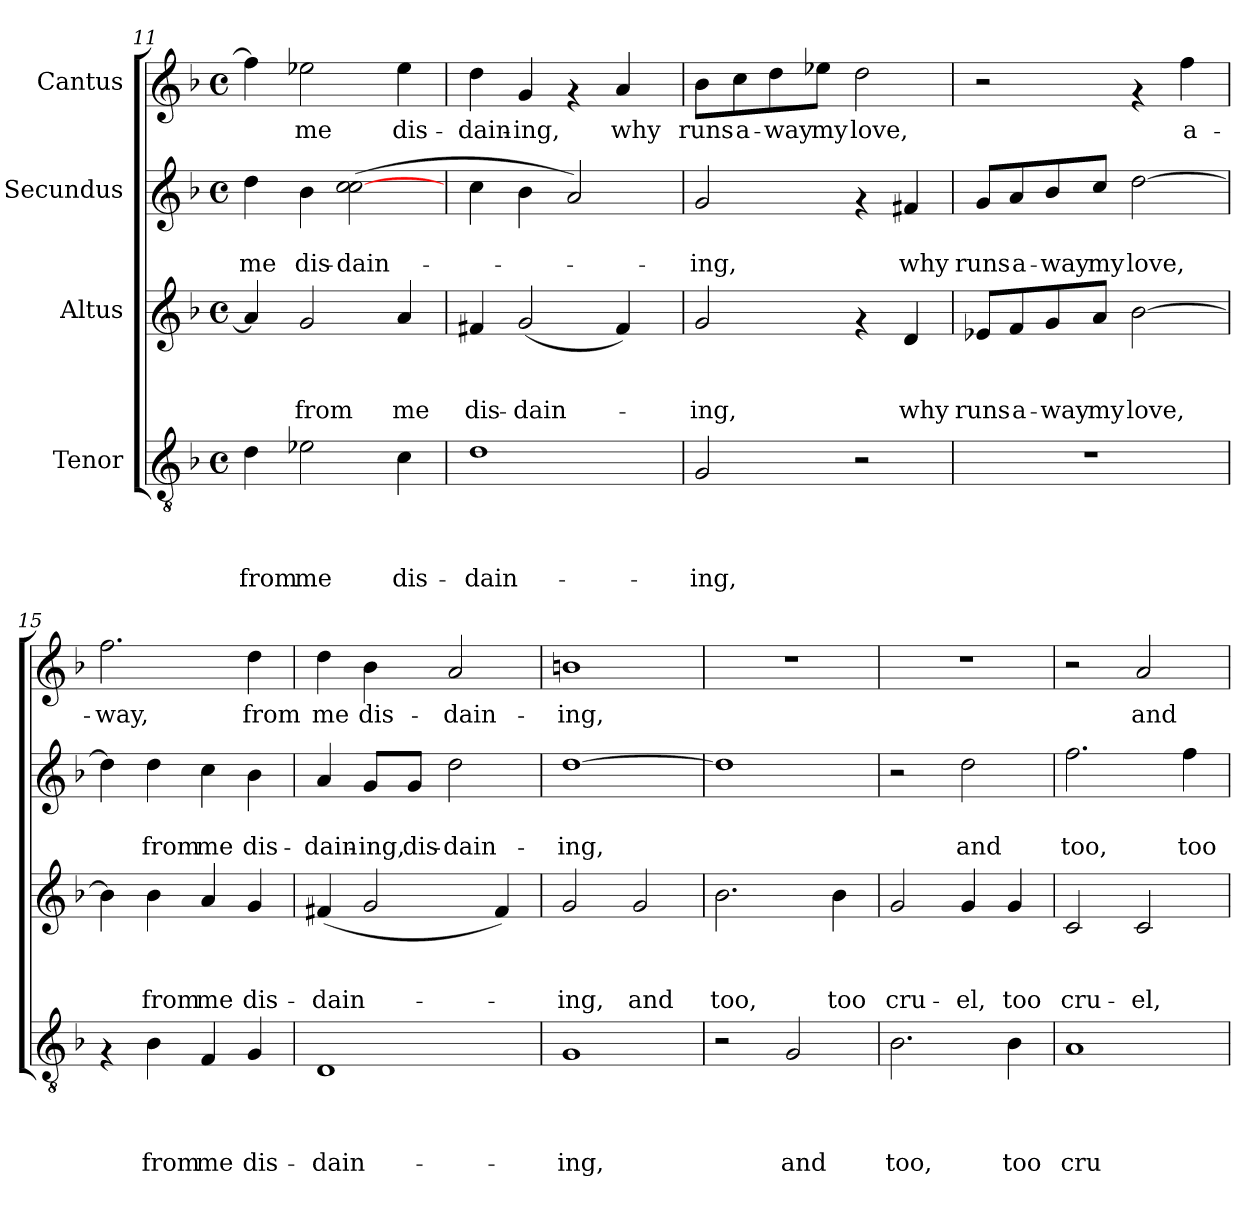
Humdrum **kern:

**kern	**text	**text	**text	**text	**kern	**text	**text	**text	**kern	**text	**text	**kern	**text
*part4	*part4	*part4	*part4	*part4	*part3	*part3	*part3	*part3	*part2	*part2	*part2	*part1	*part1
*staff4	*staff4	*staff4	*staff4	*staff4	*staff3	*staff3	*staff3	*staff3	*staff2	*staff2	*staff2	*staff1	*staff1
*I"Tenor	*	*	*	*	*I"Altus	*	*	*	*I"Secundus	*	*	*I"Cantus	*
*clefGv2	*	*	*	*	*clefG2	*	*	*	*clefG2	*	*	*clefG2	*
*k[b-]	*	*	*	*	*k[b-]	*	*	*	*k[b-]	*	*	*k[b-]	*
*F:	*	*	*	*	*F:	*	*	*	*F:	*	*	*F:	*
*M4/4	*	*	*	*	*M4/4	*	*	*	*M4/4	*	*	*M4/4	*
*met(c)	*	*	*	*	*met(c)	*	*	*	*met(c)	*	*	*met(c)	*
=11	=11	=11	=11	=11	=11	=11	=11	=11	=11	=11	=11	=11	=11
!	!	!	!	!LO:LY:b	!	!	!	!	!	!	!LO:LY:b	!	!
4d\	.	.	.	from	4a/]	.	.	.	4dd\	.	me	4ff\]	.
!	!	!	!	!LO:LY:b	!	!	!	!LO:LY:b	!	!	!LO:LY:b	!	!LO:LY:b
2e-X\	.	.	.	me	2g/	.	.	from	4b-\	.	dis-	2ee-X\	me
!	!	!	!	!	!	!	!	!	!	!	!LO:LY:b	!	!
.	.	.	.	.	.	.	.	.	(>2cc\ [>2cc\	.	-dain-	.	.
!	!	!	!	!LO:LY:b	!	!	!	!LO:LY:b	!	!	!	!	!LO:LY:b
4c\	.	.	.	dis-	4a/	.	.	me	.	.	.	4ee-\	dis-
!!LO:PB:g=z
=12	=12	=12	=12	=12	=12	=12	=12	=12	=12	=12	=12	=12	=12
!	!	!	!	!LO:LY:b	!	!	!	!LO:LY:b	!	!	!	!	!LO:LY:b
1d	.	.	.	-dain-	4f#X/	.	.	dis-	4cc\	.	.	4dd\	-dain-
!	!	!	!	!	!	!	!	!LO:LY:b	!	!	!	!	!LO:LY:b
.	.	.	.	.	(<2g/	.	.	-dain-	4b-\	.	.	4g/	-ing,
.	.	.	.	.	.	.	.	.	2a/)	.	.	4rf	.
!	!	!	!	!	!	!	!	!	!	!	!	!	!LO:LY:b
.	.	.	.	.	4f#/)	.	.	.	.	.	.	4a/	why
=13	=13	=13	=13	=13	=13	=13	=13	=13	=13	=13	=13	=13	=13
!	!	!	!	!LO:LY:b	!	!	!	!LO:LY:b	!	!	!LO:LY:b	!	!LO:LY:b
2G/	.	.	.	-ing,	2g/	.	.	-ing,	2g/	.	-ing,	8b-\L	runs
!	!	!	!	!	!	!	!	!	!	!	!	!	!LO:LY:b
.	.	.	.	.	.	.	.	.	.	.	.	8cc\	a-
!	!	!	!	!	!	!	!	!	!	!	!	!	!LO:LY:b
.	.	.	.	.	.	.	.	.	.	.	.	8dd\	-way
!	!	!	!	!	!	!	!	!	!	!	!	!	!LO:LY:b
.	.	.	.	.	.	.	.	.	.	.	.	8ee-X\J	my
!	!	!	!	!	!	!	!	!	!	!	!	!	!LO:LY:b
2r	.	.	.	.	4rf	.	.	.	4rf	.	.	2dd\	love,
!	!	!	!	!	!	!	!	!LO:LY:b	!	!	!LO:LY:b	!	!
.	.	.	.	.	4d/	.	.	why	4f#X/	.	why	.	.
=14	=14	=14	=14	=14	=14	=14	=14	=14	=14	=14	=14	=14	=14
!	!	!	!	!	!	!	!	!LO:LY:b	!	!	!LO:LY:b	!	!
1r	.	.	.	.	8e-X/L	.	.	runs	8g/L	.	runs	2r	.
!	!	!	!	!	!	!	!	!LO:LY:b	!	!	!LO:LY:b	!	!
.	.	.	.	.	8f/	.	.	a-	8a/	.	a-	.	.
!	!	!	!	!	!	!	!	!LO:LY:b	!	!	!LO:LY:b	!	!
.	.	.	.	.	8g/	.	.	-way	8b-/	.	-way	.	.
!	!	!	!	!	!	!	!	!LO:LY:b	!	!	!LO:LY:b	!	!
.	.	.	.	.	8a/J	.	.	my	8cc/J	.	my	.	.
!	!	!	!	!	!	!	!	!LO:LY:b	!	!	!LO:LY:b	!	!
.	.	.	.	.	[>2b-\	.	.	love,	[>2dd\	.	love,	4rf	.
!	!	!	!	!	!	!	!	!	!	!	!	!	!LO:LY:b
.	.	.	.	.	.	.	.	.	.	.	.	4ff\	a-
=15	=15	=15	=15	=15	=15	=15	=15	=15	=15	=15	=15	=15	=15
!	!	!	!	!	!	!	!	!	!	!	!	!	!LO:LY:b
4rF	.	.	.	.	4b-\]	.	.	.	4dd\]	.	.	2.ff\	-way,
!	!	!	!	!LO:LY:b	!	!	!	!LO:LY:b	!	!	!LO:LY:b	!	!
4B-\	.	.	.	from	4b-\	.	.	from	4dd\	.	from	.	.
!	!	!	!	!LO:LY:b	!	!	!	!LO:LY:b	!	!	!LO:LY:b	!	!
4F/	.	.	.	me	4a/	.	.	me	4cc\	.	me	.	.
!	!	!	!	!LO:LY:b	!	!	!	!LO:LY:b	!	!	!LO:LY:b	!	!LO:LY:b
4G/	.	.	.	dis-	4g/	.	.	dis-	4b-\	.	dis-	4dd\	from
!!LO:LB:g=z
=16	=16	=16	=16	=16	=16	=16	=16	=16	=16	=16	=16	=16	=16
!	!	!	!	!LO:LY:b	!	!	!	!LO:LY:b	!	!	!LO:LY:b	!	!LO:LY:b
1D	.	.	.	-dain-	(<4f#X/	.	.	-dain-	4a/	.	-dain-	4dd\	me
!	!	!	!	!	!	!	!	!	!	!	!LO:LY:b	!	!LO:LY:b
.	.	.	.	.	2g/	.	.	.	8g/L	.	-ing,	4b-\	dis-
!	!	!	!	!	!	!	!	!	!	!	!LO:LY:b	!	!
.	.	.	.	.	.	.	.	.	8g/J	.	dis-	.	.
!	!	!	!	!	!	!	!	!	!	!	!LO:LY:b	!	!LO:LY:b
.	.	.	.	.	.	.	.	.	2dd\	.	-dain-	2a/	-dain-
.	.	.	.	.	4f#/)	.	.	.	.	.	.	.	.
=17	=17	=17	=17	=17	=17	=17	=17	=17	=17	=17	=17	=17	=17
!	!	!	!	!LO:LY:b	!	!	!	!LO:LY:b	!	!	!LO:LY:b	!	!LO:LY:b
1G	.	.	.	-ing,	2g/	.	.	-ing,	[>1dd	.	-ing,	1bn	-ing,
!	!	!	!	!	!	!	!	!LO:LY:b	!	!	!	!	!
.	.	.	.	.	2g/	.	.	and	.	.	.	.	.
=18	=18	=18	=18	=18	=18	=18	=18	=18	=18	=18	=18	=18	=18
!	!	!	!	!	!	!	!	!LO:LY:b	!	!	!	!	!
2r	.	.	.	.	2.b-\	.	.	too,	1dd]	.	.	1r	.
!	!	!	!	!LO:LY:b	!	!	!	!	!	!	!	!	!
2G/	.	.	.	and	.	.	.	.	.	.	.	.	.
!	!	!	!	!	!	!	!	!LO:LY:b	!	!	!	!	!
.	.	.	.	.	4b-\	.	.	too	.	.	.	.	.
=19	=19	=19	=19	=19	=19	=19	=19	=19	=19	=19	=19	=19	=19
!	!	!	!	!LO:LY:b	!	!	!	!LO:LY:b	!	!	!	!	!
2.B-\	.	.	.	too,	2g/	.	.	cru-	2r	.	.	1r	.
!	!	!	!	!	!	!	!	!LO:LY:b	!	!	!LO:LY:b	!	!
.	.	.	.	.	4g/	.	.	-el,	2dd\	.	and	.	.
!	!	!	!	!LO:LY:b	!	!	!	!LO:LY:b	!	!	!	!	!
4B-\	.	.	.	too	4g/	.	.	too	.	.	.	.	.
=20	=20	=20	=20	=20	=20	=20	=20	=20	=20	=20	=20	=20	=20
!	!	!	!	!LO:LY:b	!	!	!	!LO:LY:b	!	!	!LO:LY:b	!	!
1A	.	.	.	cru-	2c/	.	.	cru-	2.ff\	.	too,	2r	.
!	!	!	!	!	!	!	!	!LO:LY:b	!	!	!	!	!LO:LY:b
.	.	.	.	.	2c/	.	.	-el,	.	.	.	2a/	and
!	!	!	!	!	!	!	!	!	!	!	!LO:LY:b	!	!
.	.	.	.	.	.	.	.	.	4ff\	.	too	.	.
=	=	=	=	=	=	=	=	=	=	=	=	=	=
*-	*-	*-	*-	*-	*-	*-	*-	*-	*-	*-	*-	*-	*-
